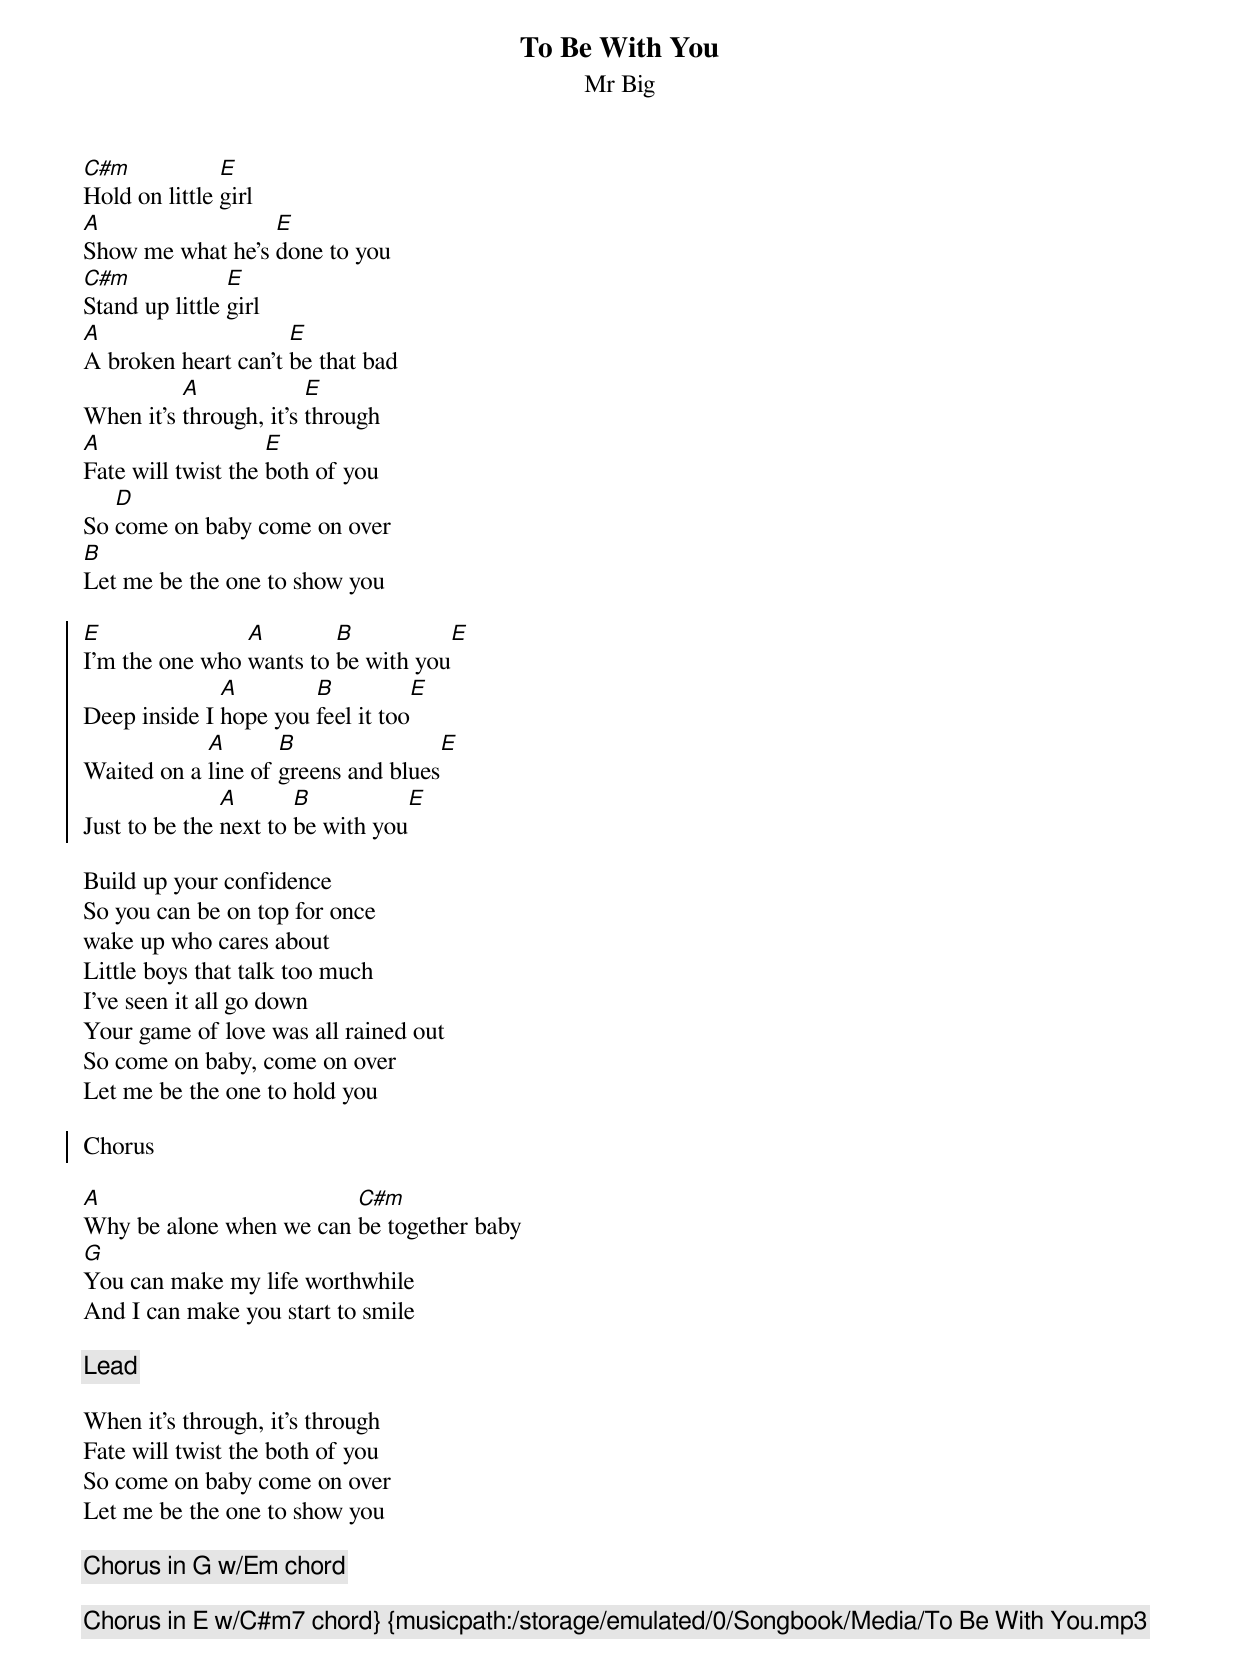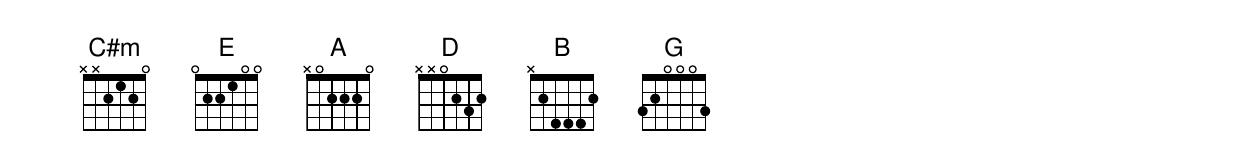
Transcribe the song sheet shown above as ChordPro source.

{title:To Be With You}
{subtitle:Mr Big}
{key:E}

[C#m]Hold on little [E]girl
[A]Show me what he's [E]done to you
[C#m]Stand up little [E]girl
[A]A broken heart can't [E]be that bad
When it's [A]through, it's [E]through
[A]Fate will twist the [E]both of you
So [D]come on baby come on over
[B]Let me be the one to show you

{soc}
[E]I'm the one who [A]wants to [B]be with you[E]
Deep inside I [A]hope you [B]feel it too[E]
Waited on a [A]line of [B]greens and blues[E]
Just to be the [A]next to [B]be with you[E]
{eoc}

Build up your confidence
So you can be on top for once
wake up who cares about
Little boys that talk too much
I've seen it all go down
Your game of love was all rained out
So come on baby, come on over
Let me be the one to hold you

{soc}
Chorus
{eoc}

[A]Why be alone when we can [C#m]be together baby
[G]You can make my life worthwhile
And I can make you start to smile

{comment:Lead}

When it's through, it's through
Fate will twist the both of you
So come on baby come on over
Let me be the one to show you

{comment:Chorus in G w/Em chord}

{comment:Chorus in E w/C#m7 chord} {musicpath:/storage/emulated/0/Songbook/Media/To Be With You.mp3}
